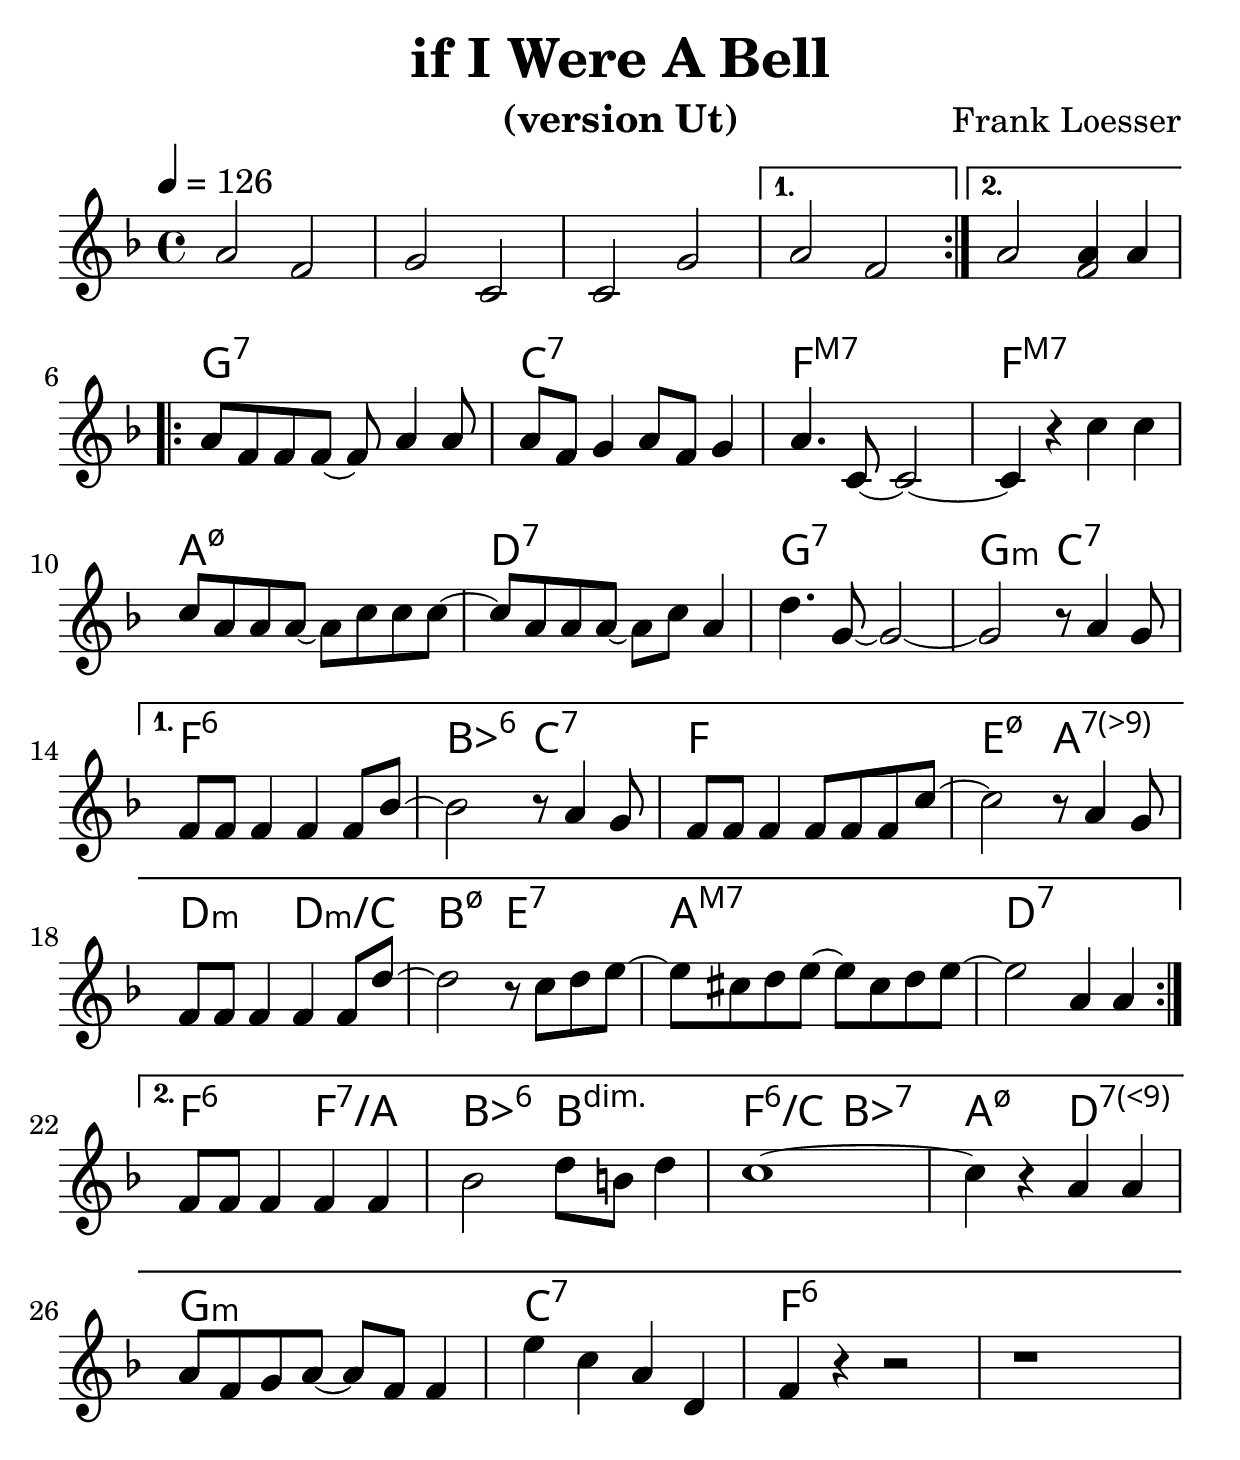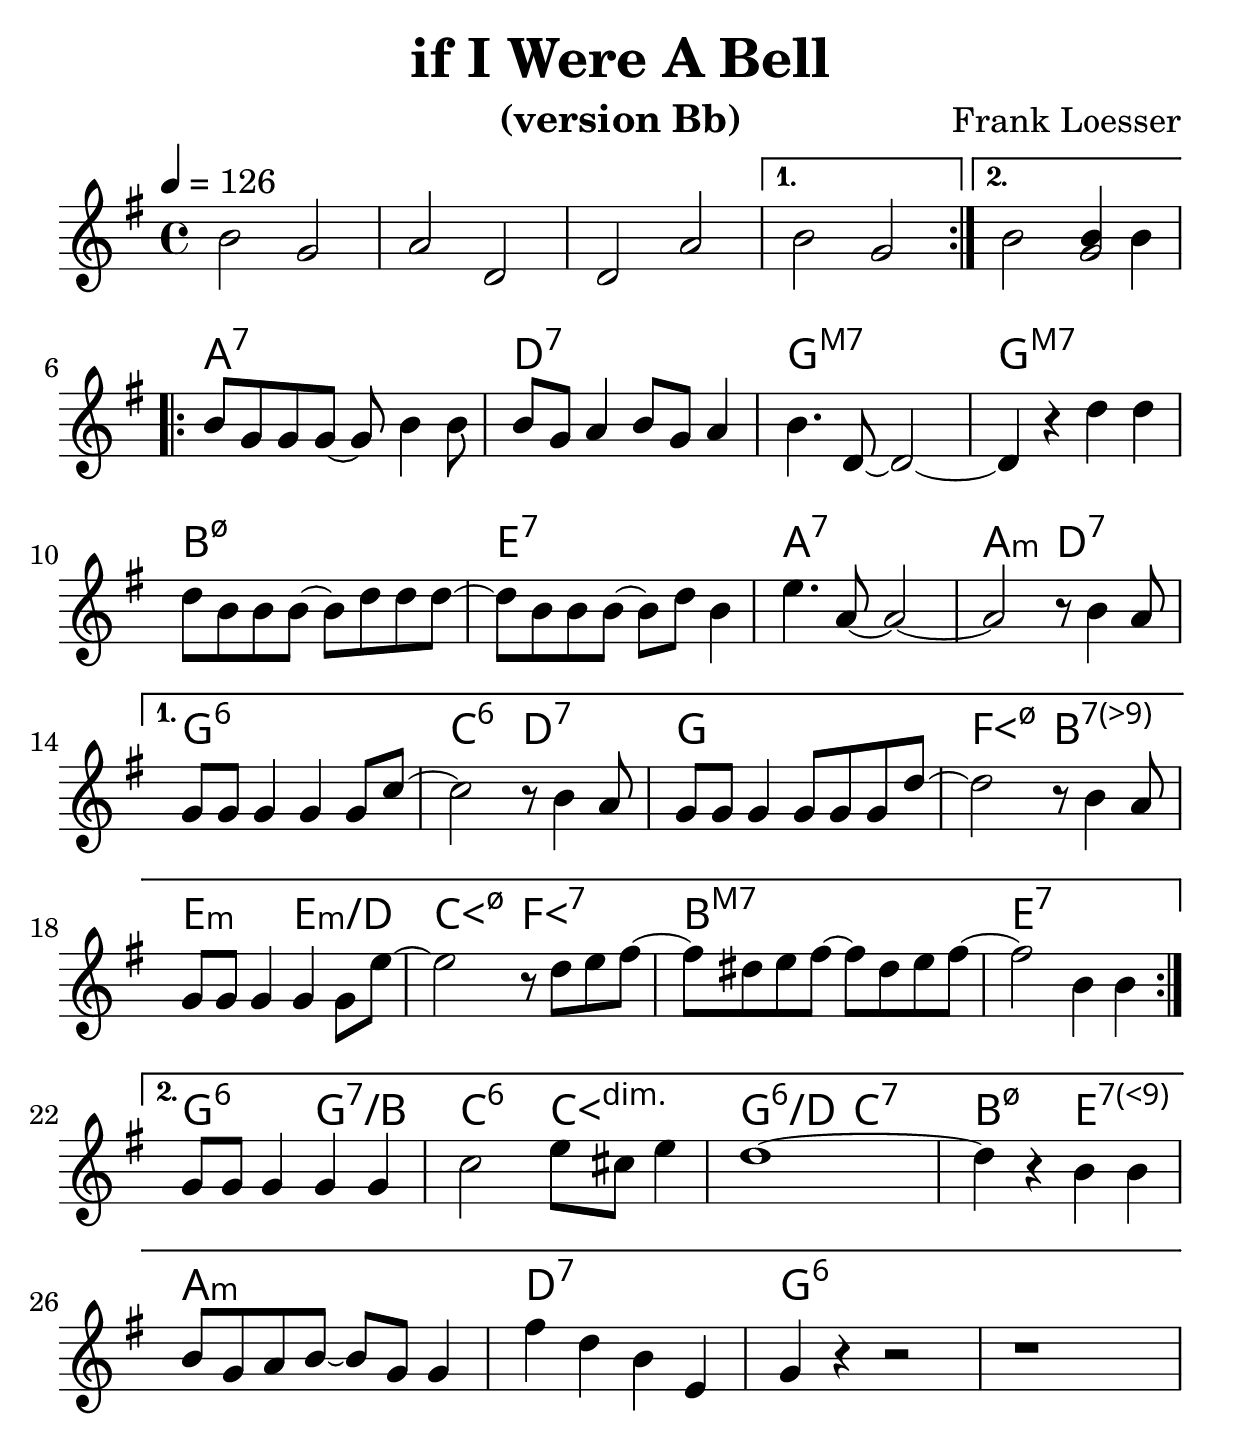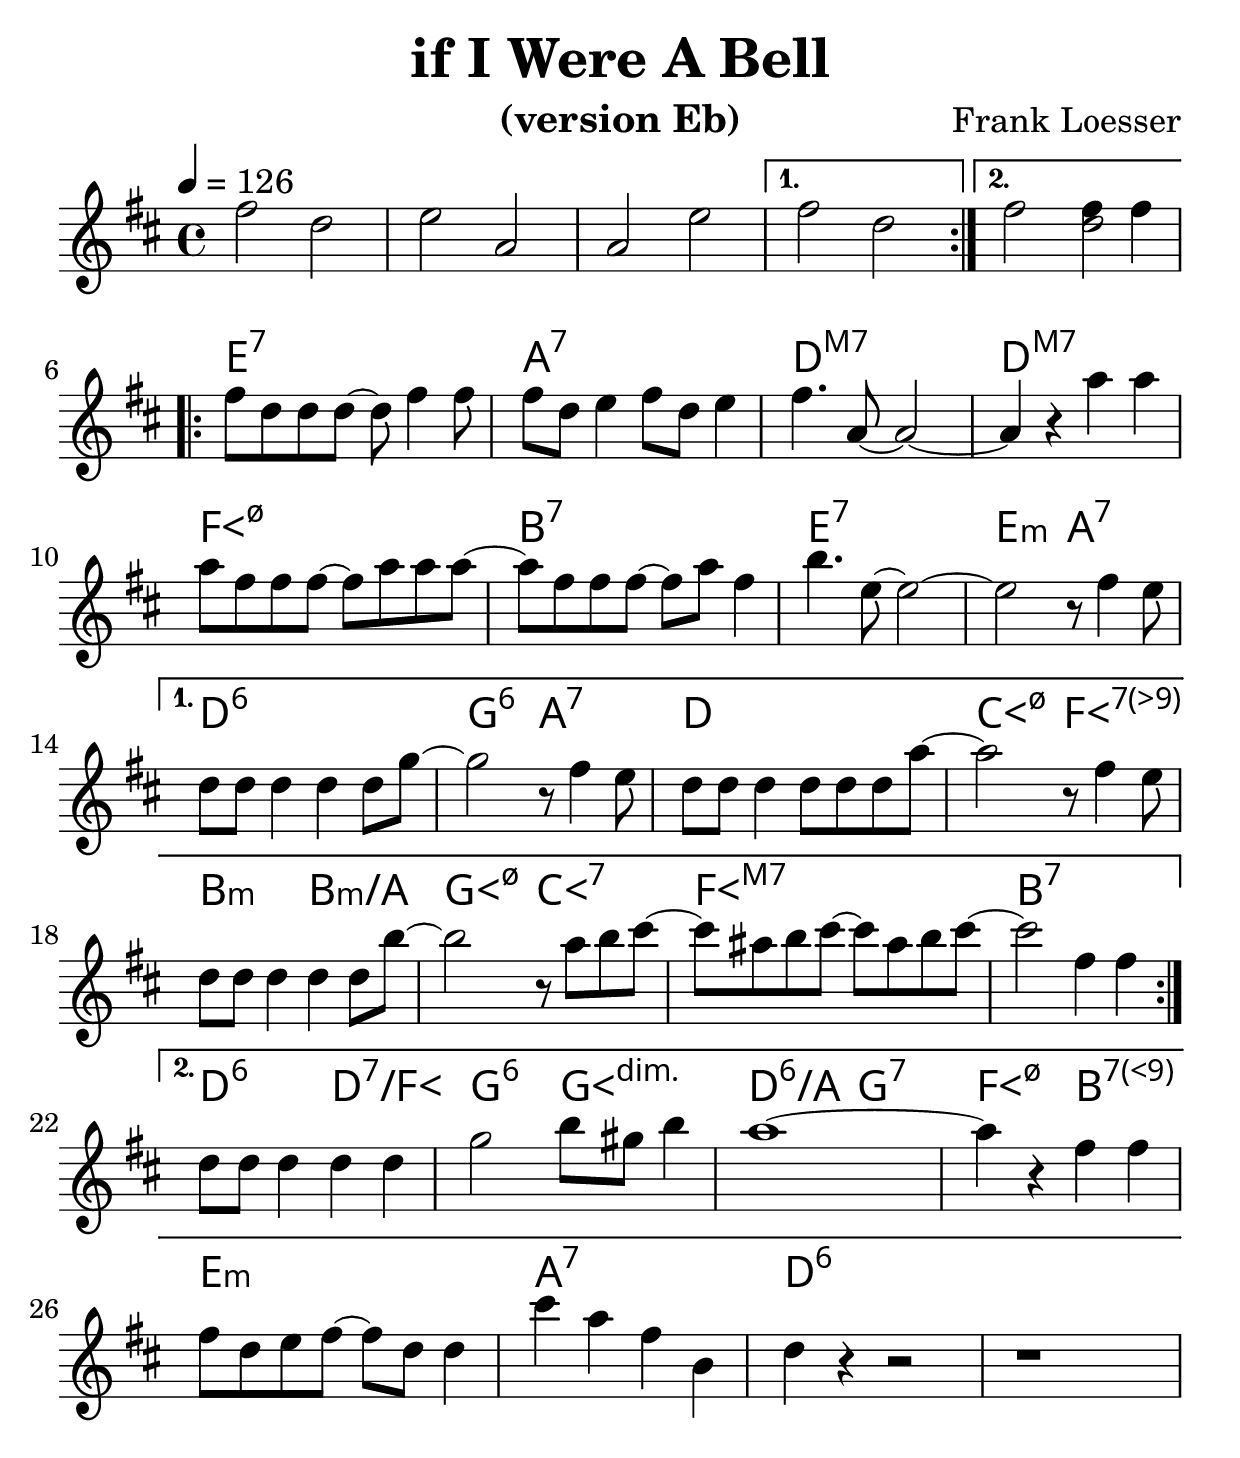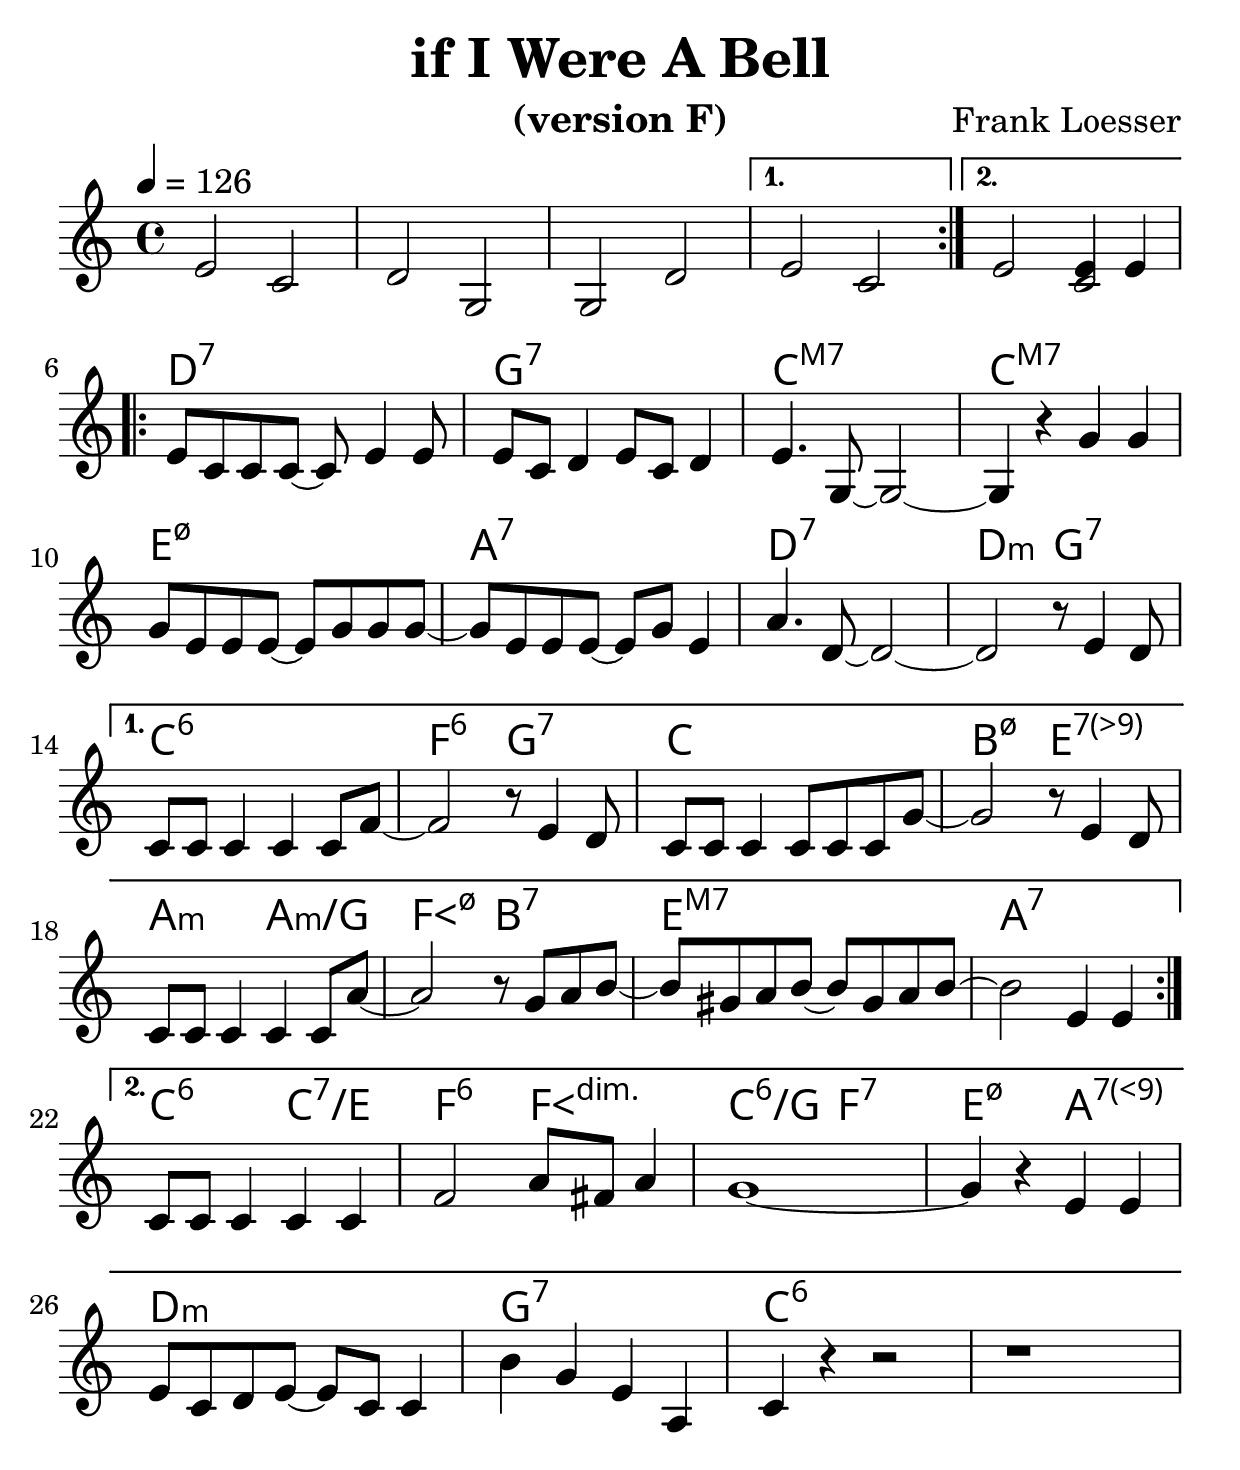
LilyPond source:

% Created on Mon Sep 20 15:23:38 CEST 2010
\version "2.22.0"

#(set-global-staff-size 30)
#(set-default-paper-size "a4")

\include "utils/AccordsJazzDefs.ly"

\paper { indent = 0\cm} 

\header {
	title = "if I Were A Bell" 
 	composer = "Frank Loesser"
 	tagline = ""

}


accords = \chords {
	\repeat volta 2 {s1 s s}
	\alternative {{s}{s}}
	\repeat volta 2 {g:7 c:7 f:maj7 f:maj7
	a:m7.5- d:7 g:7 g2:m c:7}
	\alternative {
	{f1:6 bes2:6 c:7 f1 e2:m7.5- a:7.9-
	d:m d:m/c b:m7.5- e:7 a1:maj7 d:7}
	{f2:6 f:7/a bes:6 b:dim f:6/c bes:7 a:m7.5- d:7.9+
	g1:m c:7 f2:6 s s s % turn-around bes:7 a:m d:7
	}
	}
%	c1:m7.5+.9+ % un accord
%	es:m7 % un deuxiÃ¨me
}

theme = \new Staff {
	\time 4/4
	\tempo 4 = 126
	\set Staff.midiInstrument = "trumpet"
	\key f \major
	\clef treble
	\accidentalStyle modern-cautionary
	\relative c' { 	
 % Type notes here 
\compressEmptyMeasures
%\set Timing.beamExceptions = #'()
\repeat volta 2 {a'2 f g c, c g'}
\alternative {{a f}{<<{a f}{s2 a4 a}>>}}
\break
\repeat volta 2
{
a8 f f f~ f a4 a8
a f g4 a8 f g4
a4. c,8~ c2~
c4 r c' c
c8 a a a~ a c c c~ 
c a a a~ a c a4
d4. g,8~ g2~
g r8 a4 g8
\break
}
%\bar "||"
\alternative {{
f f f4 f f8 bes~
bes2 r8 a4 g8
f f f4 f8 f f c'~ 
c2 r8 a4 g8 
f f f4 f f8 d'8~ 
d2 r8 c d e~
e cis d e~ e cis d e~
e2 a,4 a
\break	}
%\bar "||"
{
	f8 f f4 f f
	bes2 d8 b d4
	c1~ 
	c4 r a a
	a8 f g a~ a f f4
	e' c a d,
	f r r2
	r1
}
}

%c4^\markup{Essai} cis c cis
%\mark \markup {\musicglyph "scripts.coda" }
%c cis c c
	}
}

\include "utils/books.ly"